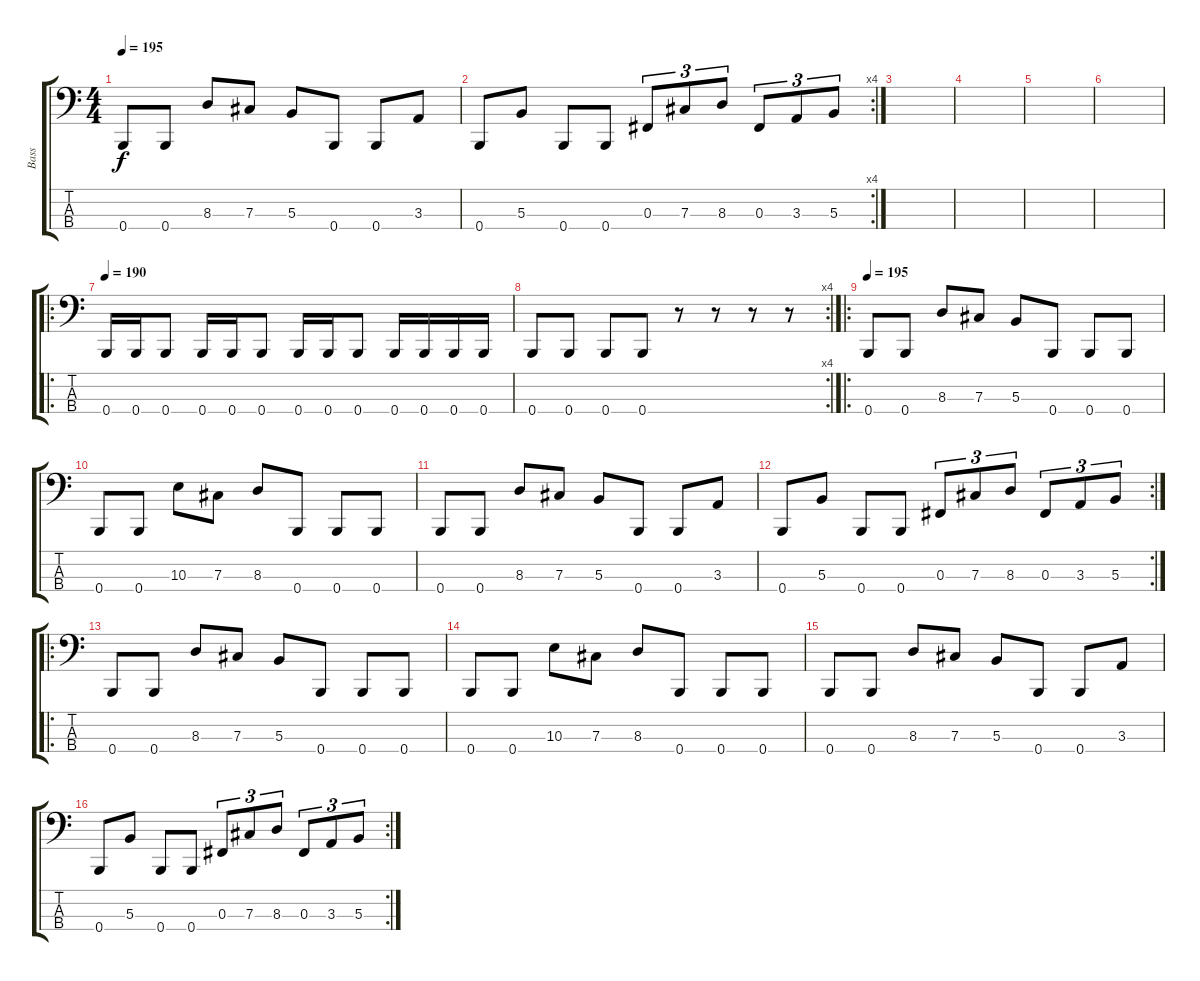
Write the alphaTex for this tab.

\track ("Bass" "Bass") {instrument electricbasspick}
\staff {score tabs}
\tuning (E2 B1 Gb1 B0) {hide}
\ts (4 4)
\tempo 195
\clef f4
\ks c
0.4.8{dy f} 0.4.8 8.3.8 7.3.8 5.3.8 0.4.8 0.4.8 3.3.8 |
\rc 4
0.4.8 5.3.8 0.4.8 0.4.8 0.3.8{tu (3 2)} 7.3.8{tu (3 2)} 8.3.8{tu (3 2)} 0.3.8{tu (3 2)} 3.3.8{tu (3 2)} 5.3.8{tu (3 2)} |
|
|
|
|
\ro
\tempo 190
0.4.16 0.4.16 0.4.8 0.4.16 0.4.16 0.4.8 0.4.16 0.4.16 0.4.8 0.4.16 0.4.16 0.4.16 0.4.16 |
\rc 4
0.4.8 0.4.8 0.4.8 0.4.8 r.8 r.8 r.8 r.8 |
\ro
\tempo 195
0.4.8 0.4.8 8.3.8 7.3.8 5.3.8 0.4.8 0.4.8 0.4.8 |
0.4.8 0.4.8 10.3.8 7.3.8 8.3.8 0.4.8 0.4.8 0.4.8 |
0.4.8 0.4.8 8.3.8 7.3.8 5.3.8 0.4.8 0.4.8 3.3.8 |
\rc 2
0.4.8 5.3.8 0.4.8 0.4.8 0.3.8{tu (3 2)} 7.3.8{tu (3 2)} 8.3.8{tu (3 2)} 0.3.8{tu (3 2)} 3.3.8{tu (3 2)} 5.3.8{tu (3 2)} |
\ro
0.4.8 0.4.8 8.3.8 7.3.8 5.3.8 0.4.8 0.4.8 0.4.8 |
0.4.8 0.4.8 10.3.8 7.3.8 8.3.8 0.4.8 0.4.8 0.4.8 |
0.4.8 0.4.8 8.3.8 7.3.8 5.3.8 0.4.8 0.4.8 3.3.8 |
\rc 2
0.4.8 5.3.8 0.4.8 0.4.8 0.3.8{tu (3 2)} 7.3.8{tu (3 2)} 8.3.8{tu (3 2)} 0.3.8{tu (3 2)} 3.3.8{tu (3 2)} 5.3.8{tu (3 2)}
